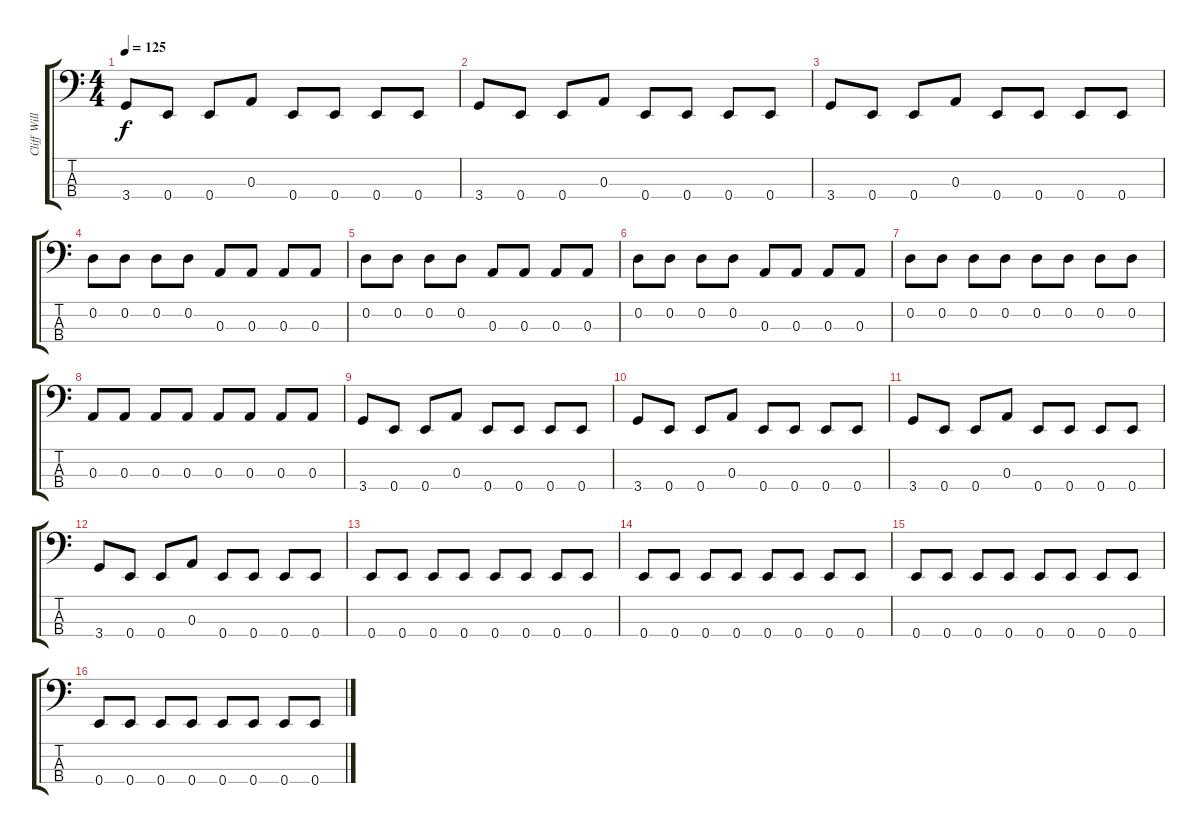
\track ("Cliff Williams" "Cliff Will") {instrument electricbassfinger}
\staff {score tabs}
\tuning (G2 D2 A1 E1) {hide}
\ts (4 4)
\tempo 125
\clef f4
\ks c
3.4.8{dy f} 0.4.8 0.4.8 0.3.8 0.4.8 0.4.8 0.4.8 0.4.8 |
3.4.8 0.4.8 0.4.8 0.3.8 0.4.8 0.4.8 0.4.8 0.4.8 |
3.4.8 0.4.8 0.4.8 0.3.8 0.4.8 0.4.8 0.4.8 0.4.8 |
0.2.8 0.2.8 0.2.8 0.2.8 0.3.8 0.3.8 0.3.8 0.3.8 |
0.2.8 0.2.8 0.2.8 0.2.8 0.3.8 0.3.8 0.3.8 0.3.8 |
0.2.8 0.2.8 0.2.8 0.2.8 0.3.8 0.3.8 0.3.8 0.3.8 |
0.2.8 0.2.8 0.2.8 0.2.8 0.2.8 0.2.8 0.2.8 0.2.8 |
0.3.8 0.3.8 0.3.8 0.3.8 0.3.8 0.3.8 0.3.8 0.3.8 |
3.4.8 0.4.8 0.4.8 0.3.8 0.4.8 0.4.8 0.4.8 0.4.8 |
3.4.8 0.4.8 0.4.8 0.3.8 0.4.8 0.4.8 0.4.8 0.4.8 |
3.4.8 0.4.8 0.4.8 0.3.8 0.4.8 0.4.8 0.4.8 0.4.8 |
3.4.8 0.4.8 0.4.8 0.3.8 0.4.8 0.4.8 0.4.8 0.4.8 |
0.4.8 0.4.8 0.4.8 0.4.8 0.4.8 0.4.8 0.4.8 0.4.8 |
0.4.8 0.4.8 0.4.8 0.4.8 0.4.8 0.4.8 0.4.8 0.4.8 |
0.4.8 0.4.8 0.4.8 0.4.8 0.4.8 0.4.8 0.4.8 0.4.8 |
0.4.8 0.4.8 0.4.8 0.4.8 0.4.8 0.4.8 0.4.8 0.4.8
